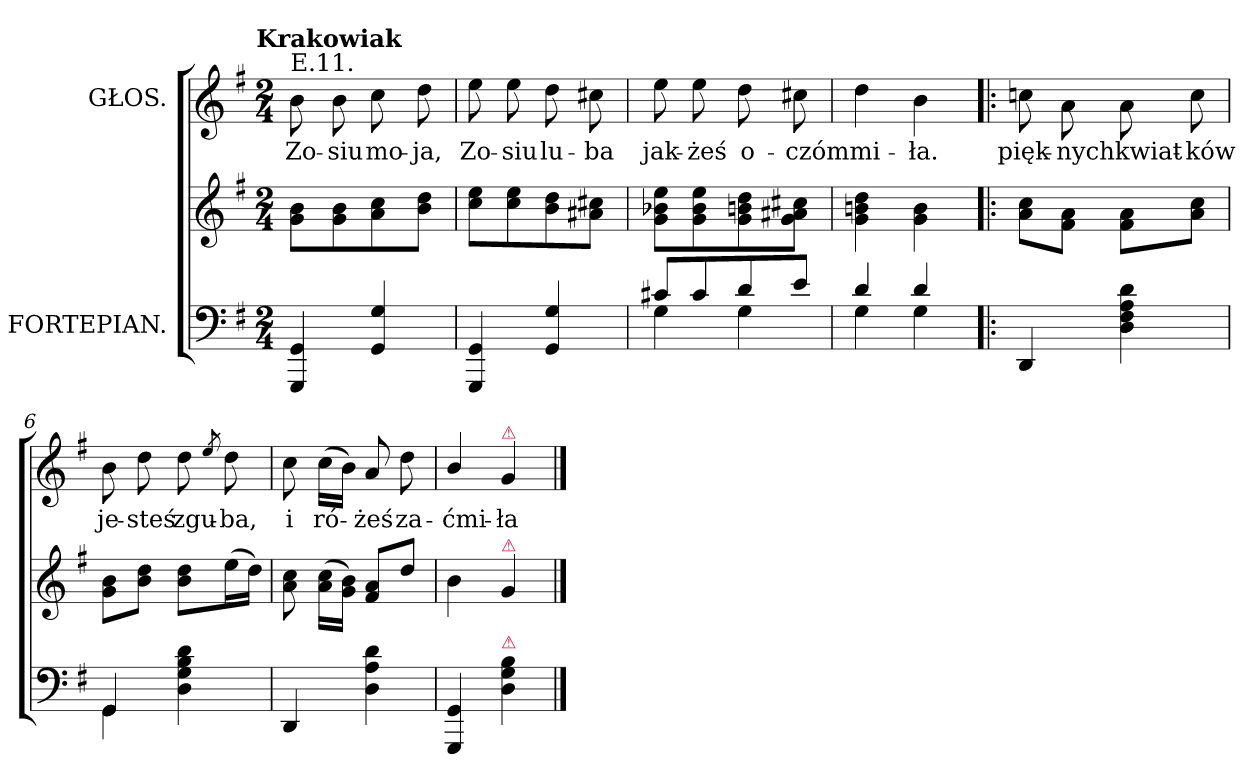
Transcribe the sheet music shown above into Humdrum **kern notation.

**kern	**kern	**kern	**text
*part2	*part2	*part1	*part1
*staff3	*staff2	*staff1	*staff1
*I"FORTEPIAN.	*	*I"GŁOS.	*
*clefF4	*clefG2	*clefG2	*
*k[f#]	*k[f#]	*k[f#]	*
*G:	*G:	*G:	*
!!LO:TX:omd:t=Krakowiak
*M2/4	*M2/4	*M2/4	*
=1	=1	=1	=1
!	!	!LO:TX:a:t=E.11.	!
4GGG/ 4GG/	8g\ 8b\L	8b\	Zo-
.	8g\ 8b\	8b\	-siu
4GG/ 4G/	8a\ 8cc\	8cc\	mo-
.	8b\ 8dd\J	8dd\	-ja,
=2	=2	=2	=2
4GGG/ 4GG/	8cc\ 8ee\L	8ee\	Zo-
.	8cc\ 8ee\	8ee\	-siu
4GG/ 4G/	8b\ 8dd\	8dd\	lu-
.	8a#X/ 8cc#X/J	8cc#X\	-ba
=3	=3	=3	=3
*^	*	*	*
8c#X/L	4G\	8g\ 8b-X\ 8ee\L	8ee\	jak-
8c#/	.	8g\ 8b-\ 8ee\	8ee\	-żeś
8d/	4G\	8g\ 8bn\ 8dd\	8dd\	o-
8e/J	.	8g\ 8a#X\ 8cc#X\J	8cc#X\	-czóm
=4	=4	=4	=4	=4
4d/	4G\	4g\ 4bn\ 4dd\	4dd\	mi-
4d/	4G\	4g\ 4b\	4b\	-ła.
*v	*v	*	*	*
=5!|:	=5!|:	=5!|:	=5!|:
4DD/	8a\ 8cc\L	8ccn\	pięk-
.	8f#\ 8a\J	8a\	-nych
4D\ 4F#\ 4A\ 4d\	8f#\ 8a\L	8a\	kwiat-
.	8a\ 8cc\J	8cc\	-ków
=6	=6	=6	=6
*^	*	*	*
4GG/	4GG\	8g\ 8b\L	8b\	je-
.	.	8b\ 8dd\J	8dd\	-steś
4D\ 4G\ 4B\ 4d\	4ryy	8b\ 8dd\L	8dd\	zgu-
.	.	.	8qee/	.
.	.	(16ee\L	8dd\	-ba,
.	.	16dd\JJ)	.	.
*v	*v	*	*	*
=7	=7	=7	=7
4DD/	8a\ 8cc\	8cc\	i
.	(16a\ 16cc\LL	(16cc\LL	ró-
.	16g\ 16b\JJ)	16b\JJ)	.
4D\ 4A\ 4d\	8f#/ 8a/L	8a/	-żeś
.	8dd/J	8dd\	za-
=8	=8	=8	=8
4GGG/ 4GG/	4b\	4b/	-ćmi-
!	!	!LO:TX:a:color=crimson:t=⚠	!
!	!LO:TX:a:color=crimson:t=⚠	!	!
!LO:TX:a:color=crimson:t=⚠	!	!	!
4D\ 4G\ 4B\	4g/	4g/	-ła
==	==	==	==
*-	*-	*-	*-
